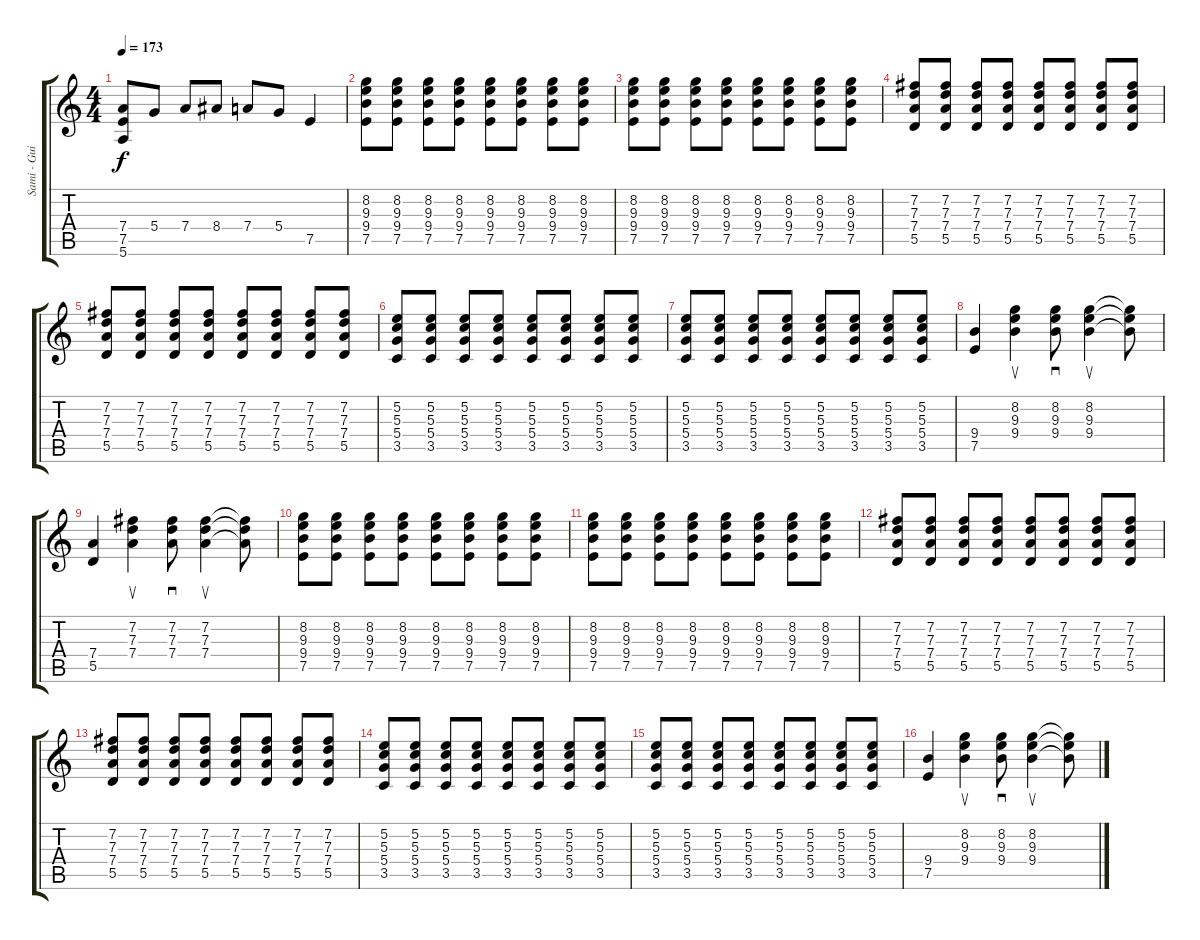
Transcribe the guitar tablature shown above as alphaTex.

\track ("Sami - Guitar 3" "Sami - Gui") {instrument distortionguitar}
\staff {score tabs}
\tuning (E4 B3 G3 D3 A2 E2) {hide}
\ts (4 4)
\tempo 173
\clef g2
\ks c
(7.4{t} 7.5{t} 5.6{t}).8{dy f} 5.4.8 7.4.8 8.4.8 7.4.8 5.4.8 7.5.4 |
(8.2 9.3 9.4 7.5).8 (8.2 9.3 9.4 7.5).8 (8.2 9.3 9.4 7.5).8 (8.2 9.3 9.4 7.5).8 (8.2 9.3 9.4 7.5).8 (8.2 9.3 9.4 7.5).8 (8.2 9.3 9.4 7.5).8 (8.2 9.3 9.4 7.5).8 |
(8.2 9.3 9.4 7.5).8 (8.2 9.3 9.4 7.5).8 (8.2 9.3 9.4 7.5).8 (8.2 9.3 9.4 7.5).8 (8.2 9.3 9.4 7.5).8 (8.2 9.3 9.4 7.5).8 (8.2 9.3 9.4 7.5).8 (8.2 9.3 9.4 7.5).8 |
(7.2 7.3 7.4 5.5).8 (7.2 7.3 7.4 5.5).8 (7.2 7.3 7.4 5.5).8 (7.2 7.3 7.4 5.5).8 (7.2 7.3 7.4 5.5).8 (7.2 7.3 7.4 5.5).8 (7.2 7.3 7.4 5.5).8 (7.2 7.3 7.4 5.5).8 |
(7.2 7.3 7.4 5.5).8 (7.2 7.3 7.4 5.5).8 (7.2 7.3 7.4 5.5).8 (7.2 7.3 7.4 5.5).8 (7.2 7.3 7.4 5.5).8 (7.2 7.3 7.4 5.5).8 (7.2 7.3 7.4 5.5).8 (7.2 7.3 7.4 5.5).8 |
(5.2 5.3 5.4 3.5).8 (5.2 5.3 5.4 3.5).8 (5.2 5.3 5.4 3.5).8 (5.2 5.3 5.4 3.5).8 (5.2 5.3 5.4 3.5).8 (5.2 5.3 5.4 3.5).8 (5.2 5.3 5.4 3.5).8 (5.2 5.3 5.4 3.5).8 |
(5.2 5.3 5.4 3.5).8 (5.2 5.3 5.4 3.5).8 (5.2 5.3 5.4 3.5).8 (5.2 5.3 5.4 3.5).8 (5.2 5.3 5.4 3.5).8 (5.2 5.3 5.4 3.5).8 (5.2 5.3 5.4 3.5).8 (5.2 5.3 5.4 3.5).8 |
(9.4 7.5).4 (8.2 9.3 9.4).4{su} (8.2 9.3 9.4).8{sd} (8.2 9.3 9.4).4{su} (8.2{t} 9.3{t} 9.4{t}).8 |
(7.4 5.5).4 (7.2 7.3 7.4).4{su} (7.2 7.3 7.4).8{sd} (7.2 7.3 7.4).4{su} (7.2{t} 7.3{t} 7.4{t}).8 |
(8.2 9.3 9.4 7.5).8 (8.2 9.3 9.4 7.5).8 (8.2 9.3 9.4 7.5).8 (8.2 9.3 9.4 7.5).8 (8.2 9.3 9.4 7.5).8 (8.2 9.3 9.4 7.5).8 (8.2 9.3 9.4 7.5).8 (8.2 9.3 9.4 7.5).8 |
(8.2 9.3 9.4 7.5).8 (8.2 9.3 9.4 7.5).8 (8.2 9.3 9.4 7.5).8 (8.2 9.3 9.4 7.5).8 (8.2 9.3 9.4 7.5).8 (8.2 9.3 9.4 7.5).8 (8.2 9.3 9.4 7.5).8 (8.2 9.3 9.4 7.5).8 |
(7.2 7.3 7.4 5.5).8 (7.2 7.3 7.4 5.5).8 (7.2 7.3 7.4 5.5).8 (7.2 7.3 7.4 5.5).8 (7.2 7.3 7.4 5.5).8 (7.2 7.3 7.4 5.5).8 (7.2 7.3 7.4 5.5).8 (7.2 7.3 7.4 5.5).8 |
(7.2 7.3 7.4 5.5).8 (7.2 7.3 7.4 5.5).8 (7.2 7.3 7.4 5.5).8 (7.2 7.3 7.4 5.5).8 (7.2 7.3 7.4 5.5).8 (7.2 7.3 7.4 5.5).8 (7.2 7.3 7.4 5.5).8 (7.2 7.3 7.4 5.5).8 |
(5.2 5.3 5.4 3.5).8 (5.2 5.3 5.4 3.5).8 (5.2 5.3 5.4 3.5).8 (5.2 5.3 5.4 3.5).8 (5.2 5.3 5.4 3.5).8 (5.2 5.3 5.4 3.5).8 (5.2 5.3 5.4 3.5).8 (5.2 5.3 5.4 3.5).8 |
(5.2 5.3 5.4 3.5).8 (5.2 5.3 5.4 3.5).8 (5.2 5.3 5.4 3.5).8 (5.2 5.3 5.4 3.5).8 (5.2 5.3 5.4 3.5).8 (5.2 5.3 5.4 3.5).8 (5.2 5.3 5.4 3.5).8 (5.2 5.3 5.4 3.5).8 |
(9.4 7.5).4 (8.2 9.3 9.4).4{su} (8.2 9.3 9.4).8{sd} (8.2 9.3 9.4).4{su} (8.2{t} 9.3{t} 9.4{t}).8
